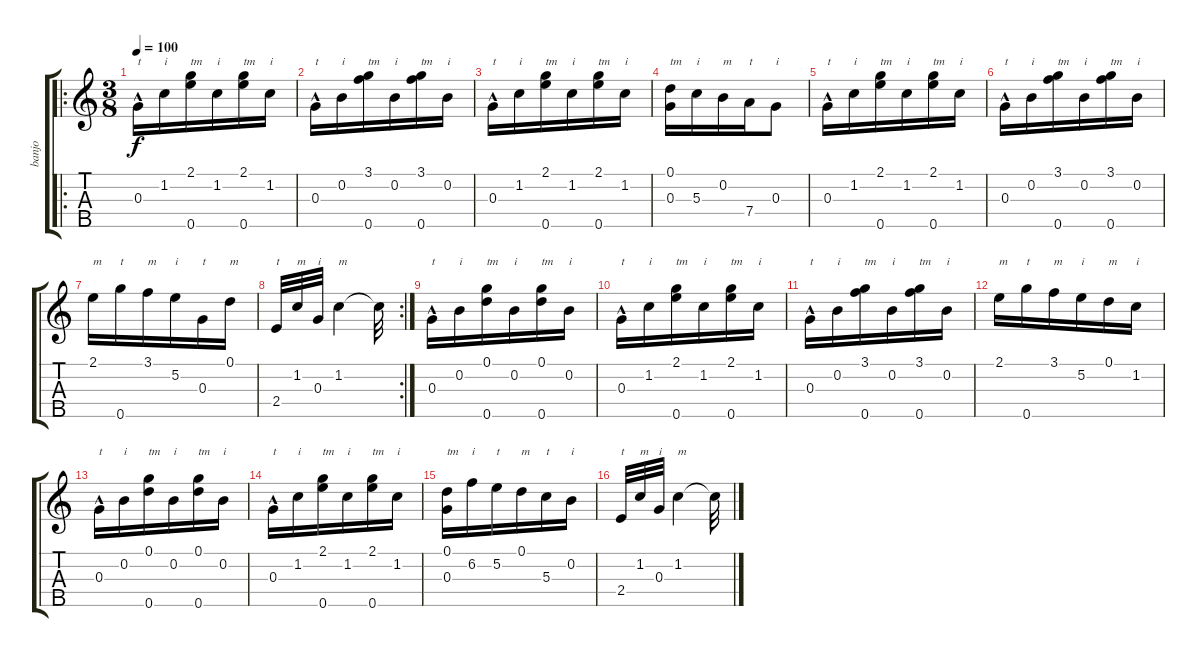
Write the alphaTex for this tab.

\track ("banjo" "banjo") {instrument banjo}
\staff {score tabs}
\tuning (D4 B3 G3 D3 G4) {hide}
\displaytranspose 12
\ro
\ts (3 8)
\tempo 100
\clef g2
\ks c
0.3{hac}.16{txt "t" dy f instrument banjo} 1.2.16{txt "i"} (2.1 0.5).16{txt "tm"} 1.2.16{txt "i"} (2.1 0.5).16{txt "tm"} 1.2.16{txt "i"} |
0.3{hac}.16{txt "t"} 0.2.16{txt "i"} (3.1 0.5).16{txt "tm"} 0.2.16{txt "i"} (3.1 0.5).16{txt "tm"} 0.2.16{txt "i"} |
0.3{hac}.16{txt "t"} 1.2.16{txt "i"} (2.1 0.5).16{txt "tm"} 1.2.16{txt "i"} (2.1 0.5).16{txt "tm"} 1.2.16{txt "i"} |
(0.1 0.3).16{txt "tm"} 5.3.16{txt "i"} 0.2.16{txt "m"} 7.4.16{txt "t"} 0.3.8{txt "i"} |
0.3{hac}.16{txt "t"} 1.2.16{txt "i"} (2.1 0.5).16{txt "tm"} 1.2.16{txt "i"} (2.1 0.5).16{txt "tm"} 1.2.16{txt "i"} |
0.3{hac}.16{txt "t"} 0.2.16{txt "i"} (3.1 0.5).16{txt "tm"} 0.2.16{txt "i"} (3.1 0.5).16{txt "tm"} 0.2.16{txt "i"} |
2.1.16{txt "m"} 0.5.16{txt "t"} 3.1.16{txt "m"} 5.2.16{txt "i"} 0.3.16{txt "t"} 0.1.16{txt "m"} |
\rc 2
2.4.32{txt "t"} 1.2.32{txt "m"} 0.3.32{txt "i"} 1.2.4{txt "m"} 1.2{t}.32 |
0.3{hac}.16{txt "t"} 0.2.16{txt "i"} (0.1 0.5).16{txt "tm"} 0.2.16{txt "i"} (0.1 0.5).16{txt "tm"} 0.2.16{txt "i"} |
0.3{hac}.16{txt "t"} 1.2.16{txt "i"} (2.1 0.5).16{txt "tm"} 1.2.16{txt "i"} (2.1 0.5).16{txt "tm"} 1.2.16{txt "i"} |
0.3{hac}.16{txt "t"} 0.2.16{txt "i"} (3.1 0.5).16{txt "tm"} 0.2.16{txt "i"} (3.1 0.5).16{txt "tm"} 0.2.16{txt "i"} |
2.1.16{txt "m"} 0.5.16{txt "t"} 3.1.16{txt "m"} 5.2.16{txt "i"} 0.1.16{txt "m"} 1.2.16{txt "i"} |
0.3{hac}.16{txt "t"} 0.2.16{txt "i"} (0.1 0.5).16{txt "tm"} 0.2.16{txt "i"} (0.1 0.5).16{txt "tm"} 0.2.16{txt "i"} |
0.3{hac}.16{txt "t"} 1.2.16{txt "i"} (2.1 0.5).16{txt "tm"} 1.2.16{txt "i"} (2.1 0.5).16{txt "tm"} 1.2.16{txt "i"} |
(0.1 0.3).16{txt "tm"} 6.2.16{txt "i"} 5.2.16{txt "t"} 0.1.16{txt "m"} 5.3.16{txt "t"} 0.2.16{txt "i"} |
2.4.32{txt "t"} 1.2.32{txt "m"} 0.3.32{txt "i"} 1.2.4{txt "m"} 1.2{t}.32
